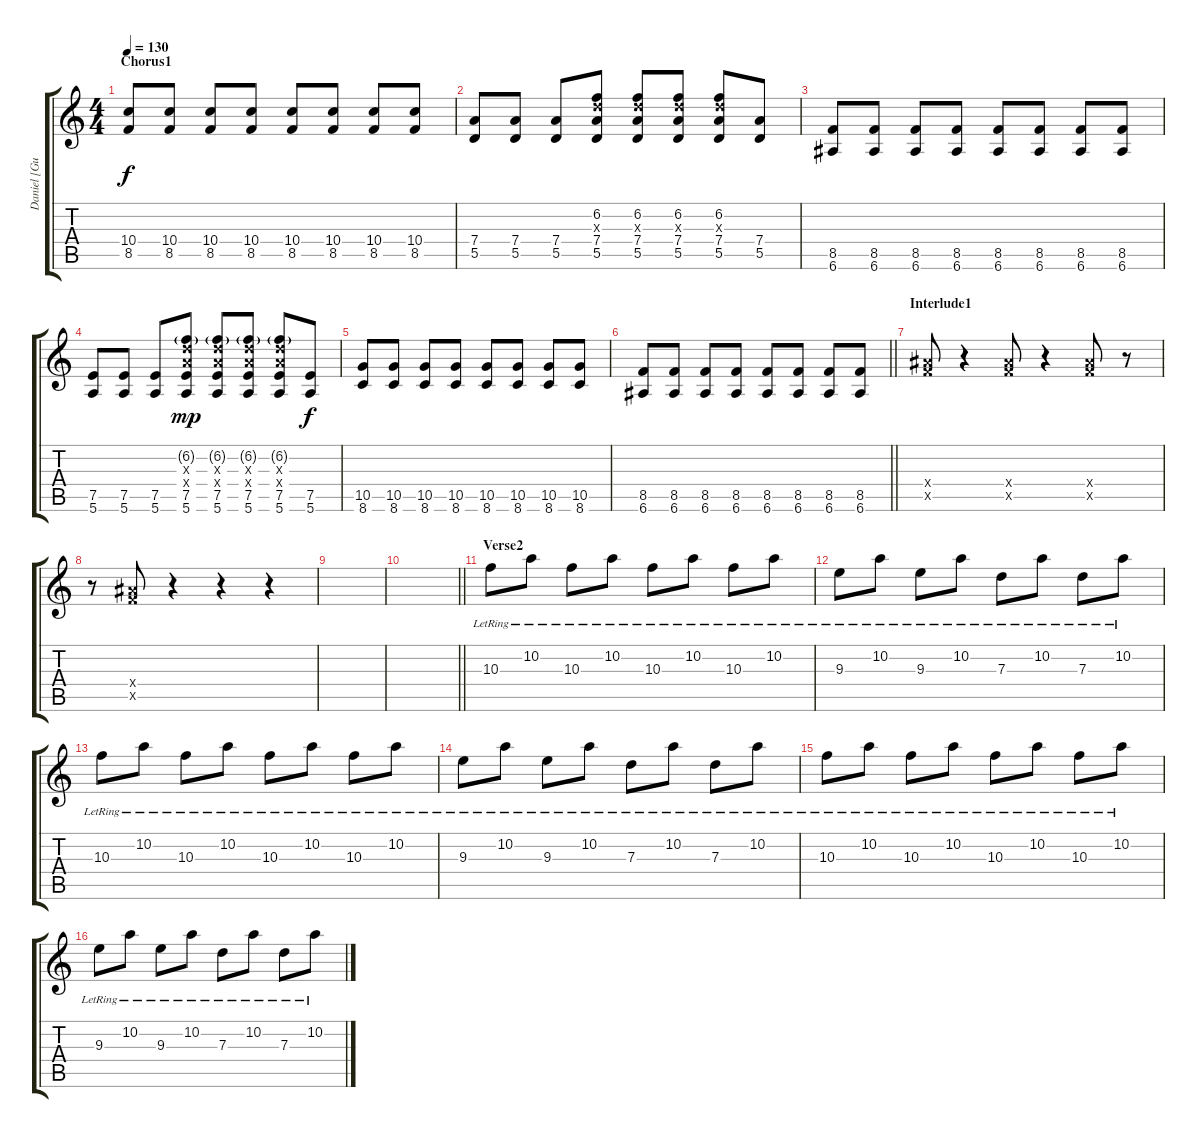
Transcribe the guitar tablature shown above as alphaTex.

\track ("Daniel [Guitar1]" "Daniel [Gu") {instrument overdrivenguitar}
\staff {score tabs}
\tuning (E4 B3 G3 D3 A2 E2) {hide}
\ts (4 4)
\section ("" "Chorus1")
\tempo 130
\clef g2
\ks c
(10.4 8.5).8{dy f} (10.4 8.5).8 (10.4 8.5).8 (10.4 8.5).8 (10.4 8.5).8 (10.4 8.5).8 (10.4 8.5).8 (10.4 8.5).8 |
(7.4 5.5).8 (7.4 5.5).8 (7.4 5.5).8 (6.2 7.3{x} 7.4 5.5).8 (6.2 7.3{x} 7.4 5.5).8 (6.2 7.3{x} 7.4 5.5).8 (6.2 7.3{x} 7.4 5.5).8 (7.4 5.5).8 |
(8.5 6.6).8 (8.5 6.6).8 (8.5 6.6).8 (8.5 6.6).8 (8.5 6.6).8 (8.5 6.6).8 (8.5 6.6).8 (8.5 6.6).8 |
(7.5 5.6).8 (7.5 5.6).8 (7.5 5.6).8 (6.2{g} 7.3{x} 7.4{x} 7.5 5.6).8{dy mp} (6.2{g} 7.3{x} 7.4{x} 7.5 5.6).8 (6.2{g} 7.3{x} 7.4{x} 7.5 5.6).8 (6.2{g} 7.3{x} 7.4{x} 7.5 5.6).8 (7.5 5.6).8{dy f} |
(10.5 8.6).8 (10.5 8.6).8 (10.5 8.6).8 (10.5 8.6).8 (10.5 8.6).8 (10.5 8.6).8 (10.5 8.6).8 (10.5 8.6).8 |
\barLineRight lightlight
(8.5 6.6).8 (8.5 6.6).8 (8.5 6.6).8 (8.5 6.6).8 (8.5 6.6).8 (8.5 6.6).8 (8.5 6.6).8 (8.5 6.6).8 |
\section ("" "Interlude1")
(8.4{x} 8.5{x}).8 r.4 (8.4{x} 8.5{x}).8 r.4 (8.4{x} 8.5{x}).8 r.8 |
r.8 (8.4{x} 8.5{x}).8 r.4 r.4 r.4 |
|
\barLineRight lightlight
|
\section ("" "Verse2")
10.3{lr}.8 10.2{lr}.8 10.3{lr}.8 10.2{lr}.8 10.3{lr}.8 10.2{lr}.8 10.3{lr}.8 10.2{lr}.8 |
9.3{lr}.8 10.2{lr}.8 9.3{lr}.8 10.2{lr}.8 7.3{lr}.8 10.2{lr}.8 7.3{lr}.8 10.2{lr}.8 |
10.3{lr}.8 10.2{lr}.8 10.3{lr}.8 10.2{lr}.8 10.3{lr}.8 10.2{lr}.8 10.3{lr}.8 10.2{lr}.8 |
9.3{lr}.8 10.2{lr}.8 9.3{lr}.8 10.2{lr}.8 7.3{lr}.8 10.2{lr}.8 7.3{lr}.8 10.2{lr}.8 |
10.3{lr}.8 10.2{lr}.8 10.3{lr}.8 10.2{lr}.8 10.3{lr}.8 10.2{lr}.8 10.3{lr}.8 10.2{lr}.8 |
9.3{lr}.8 10.2{lr}.8 9.3{lr}.8 10.2{lr}.8 7.3{lr}.8 10.2{lr}.8 7.3{lr}.8 10.2{lr}.8
